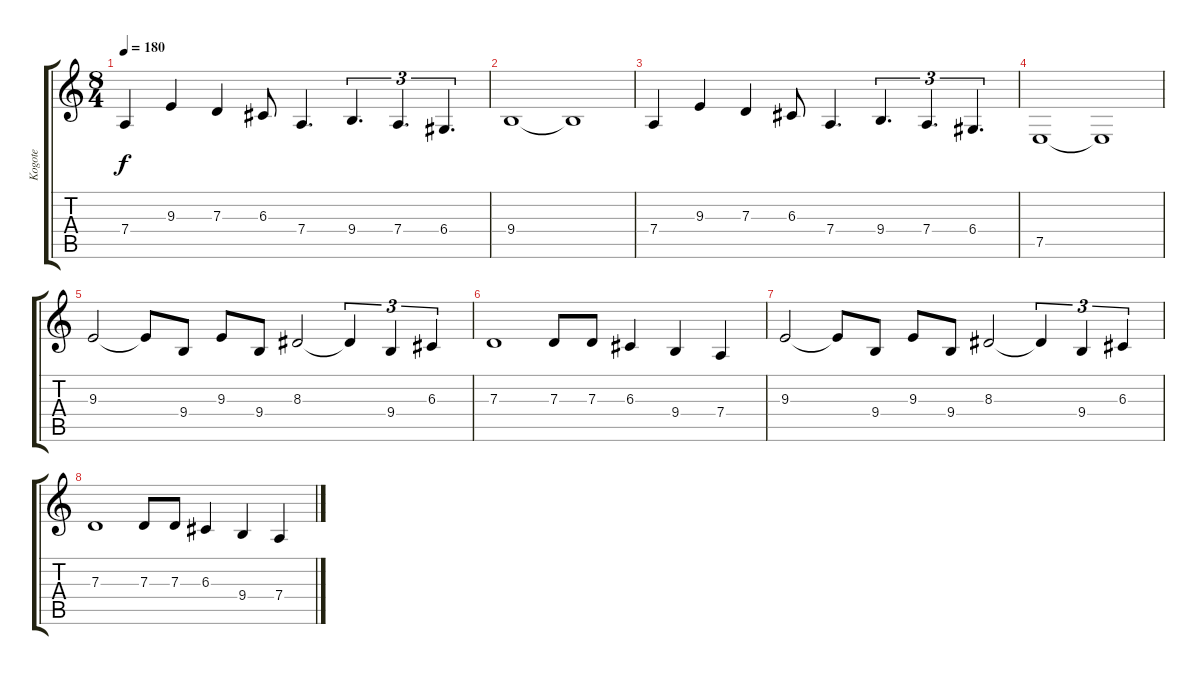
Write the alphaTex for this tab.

\track ("Kogote" "Kogote") {instrument trombone}
\staff {score tabs}
\tuning (E4 B3 G3 D3 A2 E2) {hide}
\ts (8 4)
\tempo 180
\clef g2
\ks c
7.4.4{dy f} 9.3.4 7.3.4 6.3.8 7.4.4{d} 9.4.4{d tu (3 2)} 7.4.4{d tu (3 2)} 6.4.4{d tu (3 2)} |
9.4.1 9.4{t}.1 |
7.4.4 9.3.4 7.3.4 6.3.8 7.4.4{d} 9.4.4{d tu (3 2)} 7.4.4{d tu (3 2)} 6.4.4{d tu (3 2)} |
7.5.1 7.5{t}.1 |
9.3.2 9.3{t}.8 9.4.8 9.3.8 9.4.8 8.3.2 8.3{t}.4{tu (3 2)} 9.4.4{tu (3 2)} 6.3.4{tu (3 2)} |
7.3.1 7.3.8 7.3.8 6.3.4 9.4.4 7.4.4 |
9.3.2 9.3{t}.8 9.4.8 9.3.8 9.4.8 8.3.2 8.3{t}.4{tu (3 2)} 9.4.4{tu (3 2)} 6.3.4{tu (3 2)} |
7.3.1 7.3.8 7.3.8 6.3.4 9.4.4 7.4.4
